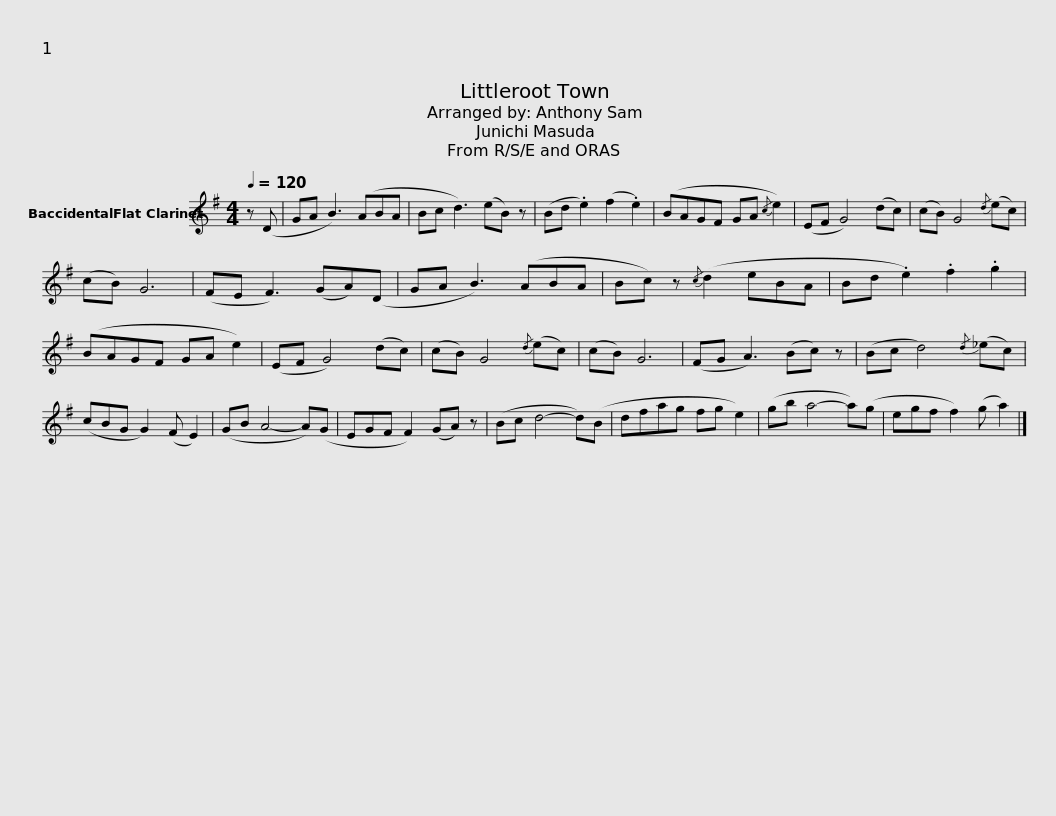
X:1
L:1/8
Q:1/4=120
M:4/4
I:linebreak $
K:none
V:1 treble transpose=-2
V:1
[K:G] z (D | GA B3) (ABA | Bc d3) (eB) z | (Bd .e2) (f2 .e2) | (BAGF GA{/c} e2) | %5
 (EF G4) (dc) |$ (cB) G4{/d} (ec) | (cB) G6 | (FE F3) (GA)(D | GA B3) (ABA | %10
 Bc) z{/c} (d2 eBA | Bd .e2) .f2 .g2 |$ (BAGF GA e2) | (EF G4) (dc) | (cB) G4{/d} (ec) | %15
 (cB) G6 | (FG A3) (Bc) z | (Bc d4){/d} (_ec) |$ (cBG G2) (F E2) | (GB A4- A)(G | %20
 EGF F2) (GA) z | (Bc d4- d)(B | dfag fg e2) | (gb a4- a)(g |$ egf f2) (g a2) |] %25
